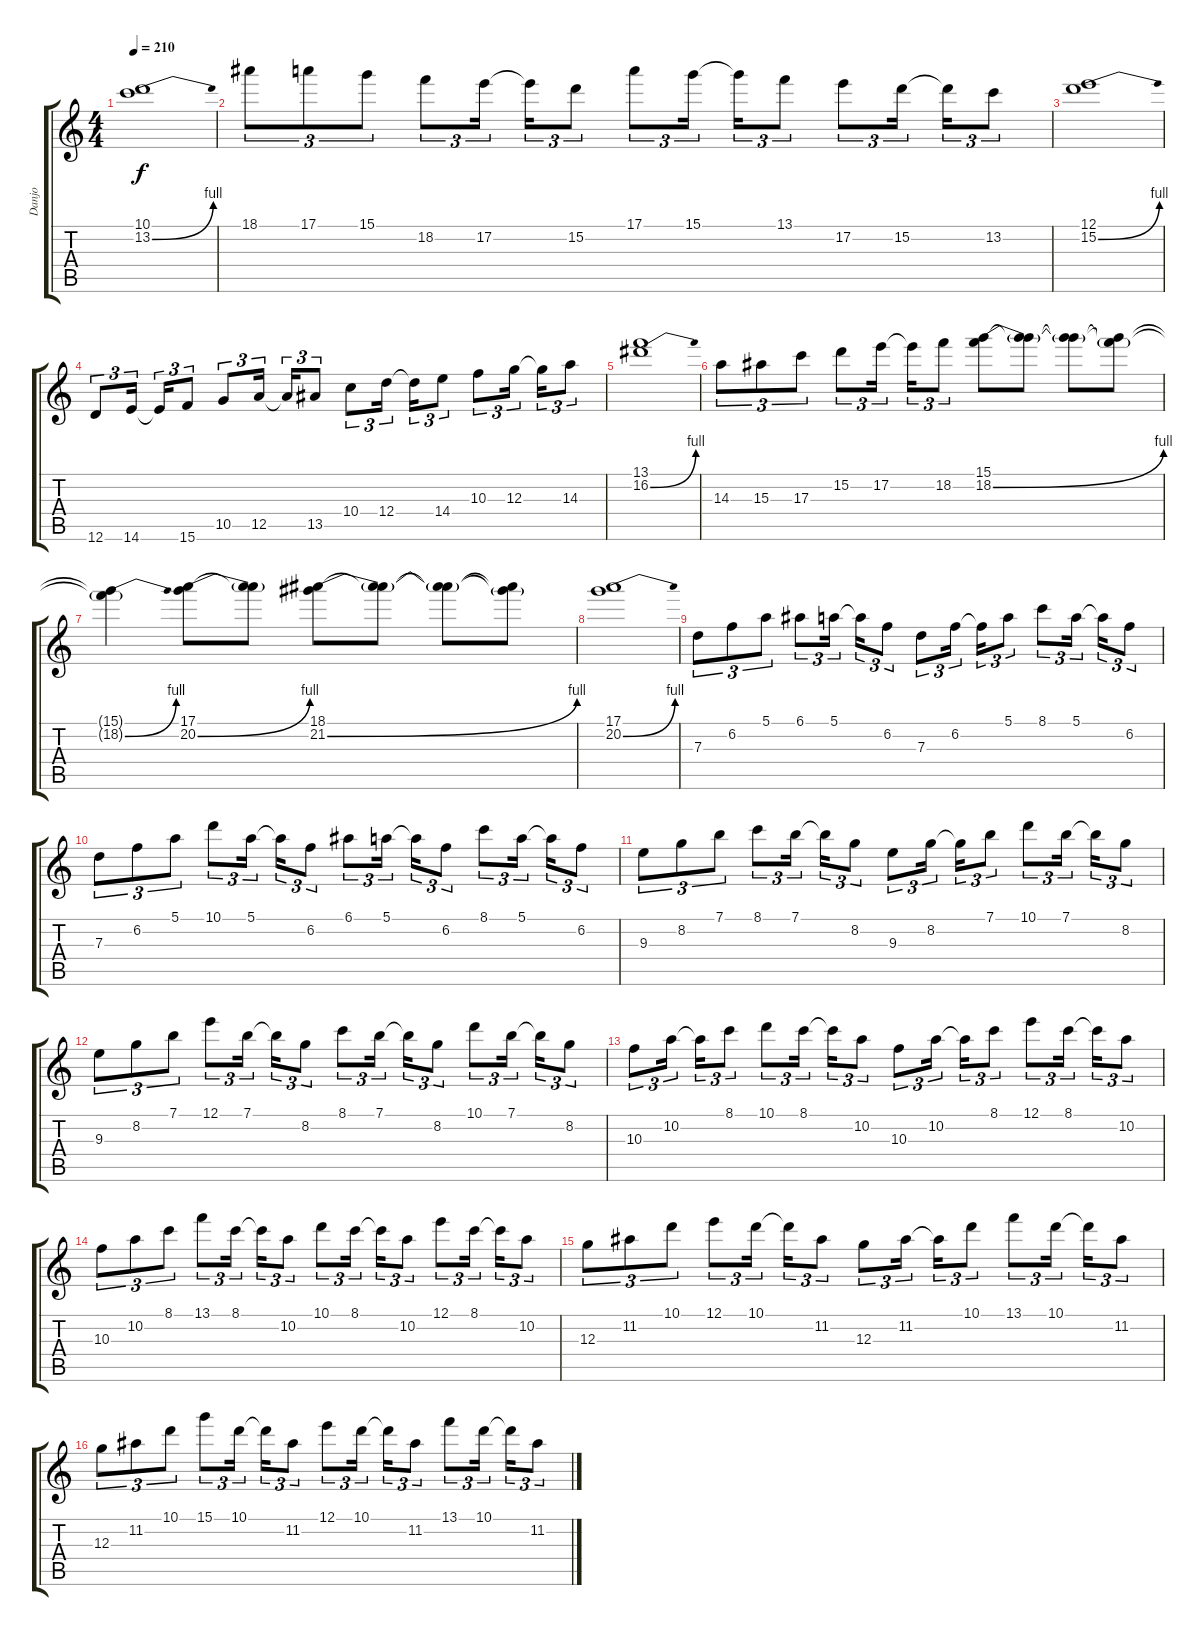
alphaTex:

\track ("Danjo" "Danjo") {instrument distortionguitar}
\staff {score tabs}
\tuning (E4 B3 G3 D3 A2 D2) {hide}
\ts (4 4)
\tempo 210
\clef g2
\ks c
(10.1 13.2{be (bend 0 0 60 4)}).1{dy f} |
18.1.8{tu (3 2)} 17.1.8{tu (3 2)} 15.1.8{tu (3 2)} 18.2.8{tu (3 2)} 17.2.16{tu (3 2)} 17.2{t}.16{tu (3 2)} 15.2.8{tu (3 2)} 17.1.8{tu (3 2)} 15.1.16{tu (3 2)} 15.1{t}.16{tu (3 2)} 13.1.8{tu (3 2)} 17.2.8{tu (3 2)} 15.2.16{tu (3 2)} 15.2{t}.16{tu (3 2)} 13.2.8{tu (3 2)} |
(12.1 15.2{be (bend 0 0 60 4)}).1 |
12.6.8{tu (3 2)} 14.6.16{tu (3 2)} 14.6{t}.16{tu (3 2)} 15.6.8{tu (3 2)} 10.5.8{tu (3 2)} 12.5.16{tu (3 2)} 12.5{t}.16{tu (3 2)} 13.5.8{tu (3 2)} 10.4.8{tu (3 2)} 12.4.16{tu (3 2)} 12.4{t}.16{tu (3 2)} 14.4.8{tu (3 2)} 10.3.8{tu (3 2)} 12.3.16{tu (3 2)} 12.3{t}.16{tu (3 2)} 14.3.8{tu (3 2)} |
(13.1 16.2{be (bend 0 0 60 4)}).1 |
14.3.8{tu (3 2)} 15.3.8{tu (3 2)} 17.3.8{tu (3 2)} 15.2.8{tu (3 2)} 17.2.16{tu (3 2)} 17.2{t}.16{tu (3 2)} 18.2.8{tu (3 2)} (15.1 18.2{be (bend 0 0 60 4)}).8 (15.1{t} 18.2{t}).8 (15.1{t} 18.2{t}).8 (15.1{t} 18.2{t}).8 |
(15.1{t} 18.2{be (bend 0 0 60 4) t}).4 (17.1 20.2{be (bend 0 0 60 4)}).8 (17.1{t} 20.2{t}).8 (18.1 21.2{be (bend 0 0 60 4)}).8 (18.1{t} 21.2{t}).8 (18.1{t} 21.2{t}).8 (18.1{t} 21.2{t}).8 |
(17.1 20.2{be (bend 0 0 60 4)}).1 |
7.3.8{tu (3 2)} 6.2.8{tu (3 2)} 5.1.8{tu (3 2)} 6.1.8{tu (3 2)} 5.1.16{tu (3 2)} 5.1{t}.16{tu (3 2)} 6.2.8{tu (3 2)} 7.3.8{tu (3 2)} 6.2.16{tu (3 2)} 6.2{t}.16{tu (3 2)} 5.1.8{tu (3 2)} 8.1.8{tu (3 2)} 5.1.16{tu (3 2)} 5.1{t}.16{tu (3 2)} 6.2.8{tu (3 2)} |
7.3.8{tu (3 2)} 6.2.8{tu (3 2)} 5.1.8{tu (3 2)} 10.1.8{tu (3 2)} 5.1.16{tu (3 2)} 5.1{t}.16{tu (3 2)} 6.2.8{tu (3 2)} 6.1.8{tu (3 2)} 5.1.16{tu (3 2)} 5.1{t}.16{tu (3 2)} 6.2.8{tu (3 2)} 8.1.8{tu (3 2)} 5.1.16{tu (3 2)} 5.1{t}.16{tu (3 2)} 6.2.8{tu (3 2)} |
9.3.8{tu (3 2)} 8.2.8{tu (3 2)} 7.1.8{tu (3 2)} 8.1.8{tu (3 2)} 7.1.16{tu (3 2)} 7.1{t}.16{tu (3 2)} 8.2.8{tu (3 2)} 9.3.8{tu (3 2)} 8.2.16{tu (3 2)} 8.2{t}.16{tu (3 2)} 7.1.8{tu (3 2)} 10.1.8{tu (3 2)} 7.1.16{tu (3 2)} 7.1{t}.16{tu (3 2)} 8.2.8{tu (3 2)} |
9.3.8{tu (3 2)} 8.2.8{tu (3 2)} 7.1.8{tu (3 2)} 12.1.8{tu (3 2)} 7.1.16{tu (3 2)} 7.1{t}.16{tu (3 2)} 8.2.8{tu (3 2)} 8.1.8{tu (3 2)} 7.1.16{tu (3 2)} 7.1{t}.16{tu (3 2)} 8.2.8{tu (3 2)} 10.1.8{tu (3 2)} 7.1.16{tu (3 2)} 7.1{t}.16{tu (3 2)} 8.2.8{tu (3 2)} |
10.3.8{tu (3 2)} 10.2.16{tu (3 2)} 10.2{t}.16{tu (3 2)} 8.1.8{tu (3 2)} 10.1.8{tu (3 2)} 8.1.16{tu (3 2)} 8.1{t}.16{tu (3 2)} 10.2.8{tu (3 2)} 10.3.8{tu (3 2)} 10.2.16{tu (3 2)} 10.2{t}.16{tu (3 2)} 8.1.8{tu (3 2)} 12.1.8{tu (3 2)} 8.1.16{tu (3 2)} 8.1{t}.16{tu (3 2)} 10.2.8{tu (3 2)} |
10.3.8{tu (3 2)} 10.2.8{tu (3 2)} 8.1.8{tu (3 2)} 13.1.8{tu (3 2)} 8.1.16{tu (3 2)} 8.1{t}.16{tu (3 2)} 10.2.8{tu (3 2)} 10.1.8{tu (3 2)} 8.1.16{tu (3 2)} 8.1{t}.16{tu (3 2)} 10.2.8{tu (3 2)} 12.1.8{tu (3 2)} 8.1.16{tu (3 2)} 8.1{t}.16{tu (3 2)} 10.2.8{tu (3 2)} |
12.3.8{tu (3 2)} 11.2.8{tu (3 2)} 10.1.8{tu (3 2)} 12.1.8{tu (3 2)} 10.1.16{tu (3 2)} 10.1{t}.16{tu (3 2)} 11.2.8{tu (3 2)} 12.3.8{tu (3 2)} 11.2.16{tu (3 2)} 11.2{t}.16{tu (3 2)} 10.1.8{tu (3 2)} 13.1.8{tu (3 2)} 10.1.16{tu (3 2)} 10.1{t}.16{tu (3 2)} 11.2.8{tu (3 2)} |
12.3.8{tu (3 2)} 11.2.8{tu (3 2)} 10.1.8{tu (3 2)} 15.1.8{tu (3 2)} 10.1.16{tu (3 2)} 10.1{t}.16{tu (3 2)} 11.2.8{tu (3 2)} 12.1.8{tu (3 2)} 10.1.16{tu (3 2)} 10.1{t}.16{tu (3 2)} 11.2.8{tu (3 2)} 13.1.8{tu (3 2)} 10.1.16{tu (3 2)} 10.1{t}.16{tu (3 2)} 11.2.8{tu (3 2)}
